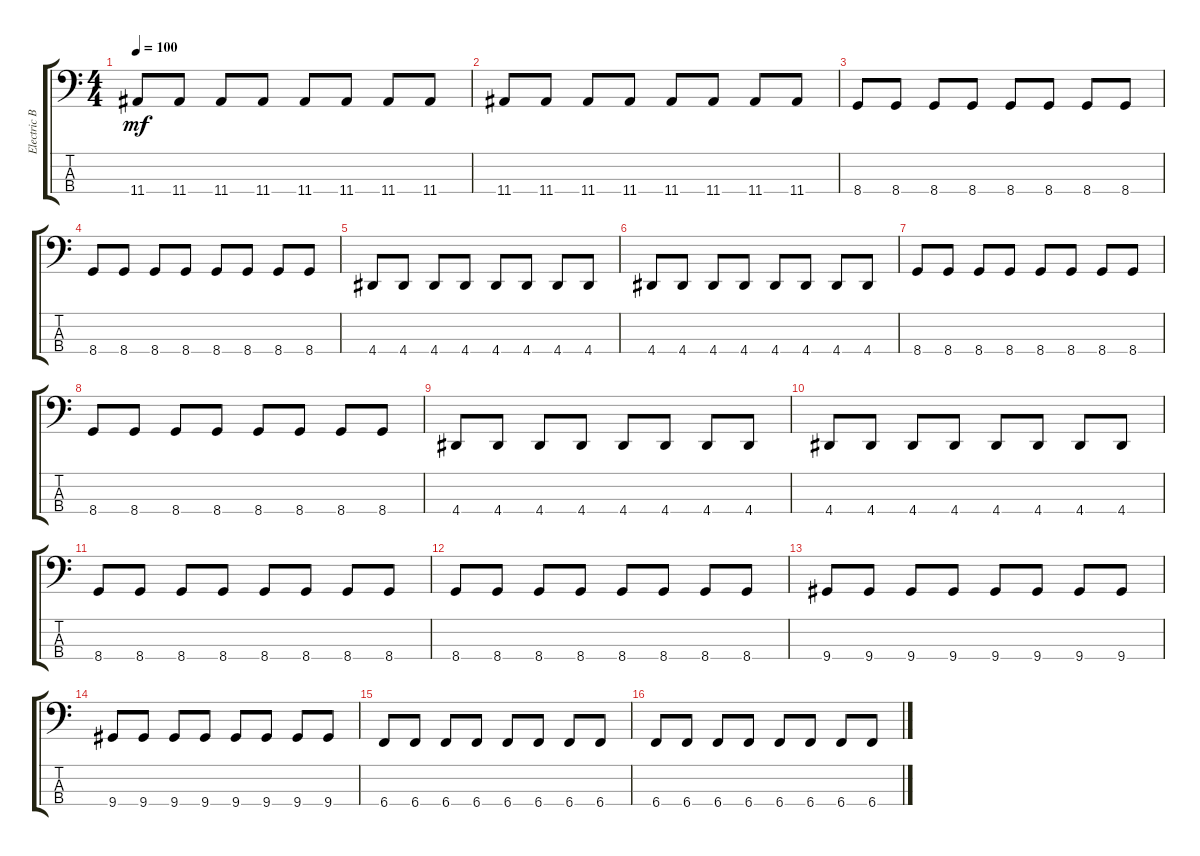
\track ("Electric Bass" "Electric B") {instrument electricbassfinger}
\staff {score tabs}
\tuning (G2 B1 Gb1 B0) {hide}
\ts (4 4)
\tempo 100
\clef f4
\ks c
11.4.8{dy mf} 11.4.8 11.4.8 11.4.8 11.4.8 11.4.8 11.4.8 11.4.8 |
11.4.8 11.4.8 11.4.8 11.4.8 11.4.8 11.4.8 11.4.8 11.4.8 |
8.4.8 8.4.8 8.4.8 8.4.8 8.4.8 8.4.8 8.4.8 8.4.8 |
8.4.8 8.4.8 8.4.8 8.4.8 8.4.8 8.4.8 8.4.8 8.4.8 |
4.4.8 4.4.8 4.4.8 4.4.8 4.4.8 4.4.8 4.4.8 4.4.8 |
4.4.8 4.4.8 4.4.8 4.4.8 4.4.8 4.4.8 4.4.8 4.4.8 |
8.4.8 8.4.8 8.4.8 8.4.8 8.4.8 8.4.8 8.4.8 8.4.8 |
8.4.8 8.4.8 8.4.8 8.4.8 8.4.8 8.4.8 8.4.8 8.4.8 |
4.4.8 4.4.8 4.4.8 4.4.8 4.4.8 4.4.8 4.4.8 4.4.8 |
4.4.8 4.4.8 4.4.8 4.4.8 4.4.8 4.4.8 4.4.8 4.4.8 |
8.4.8 8.4.8 8.4.8 8.4.8 8.4.8 8.4.8 8.4.8 8.4.8 |
8.4.8 8.4.8 8.4.8 8.4.8 8.4.8 8.4.8 8.4.8 8.4.8 |
9.4.8 9.4.8 9.4.8 9.4.8 9.4.8 9.4.8 9.4.8 9.4.8 |
9.4.8 9.4.8 9.4.8 9.4.8 9.4.8 9.4.8 9.4.8 9.4.8 |
6.4.8 6.4.8 6.4.8 6.4.8 6.4.8 6.4.8 6.4.8 6.4.8 |
6.4.8 6.4.8 6.4.8 6.4.8 6.4.8 6.4.8 6.4.8 6.4.8
